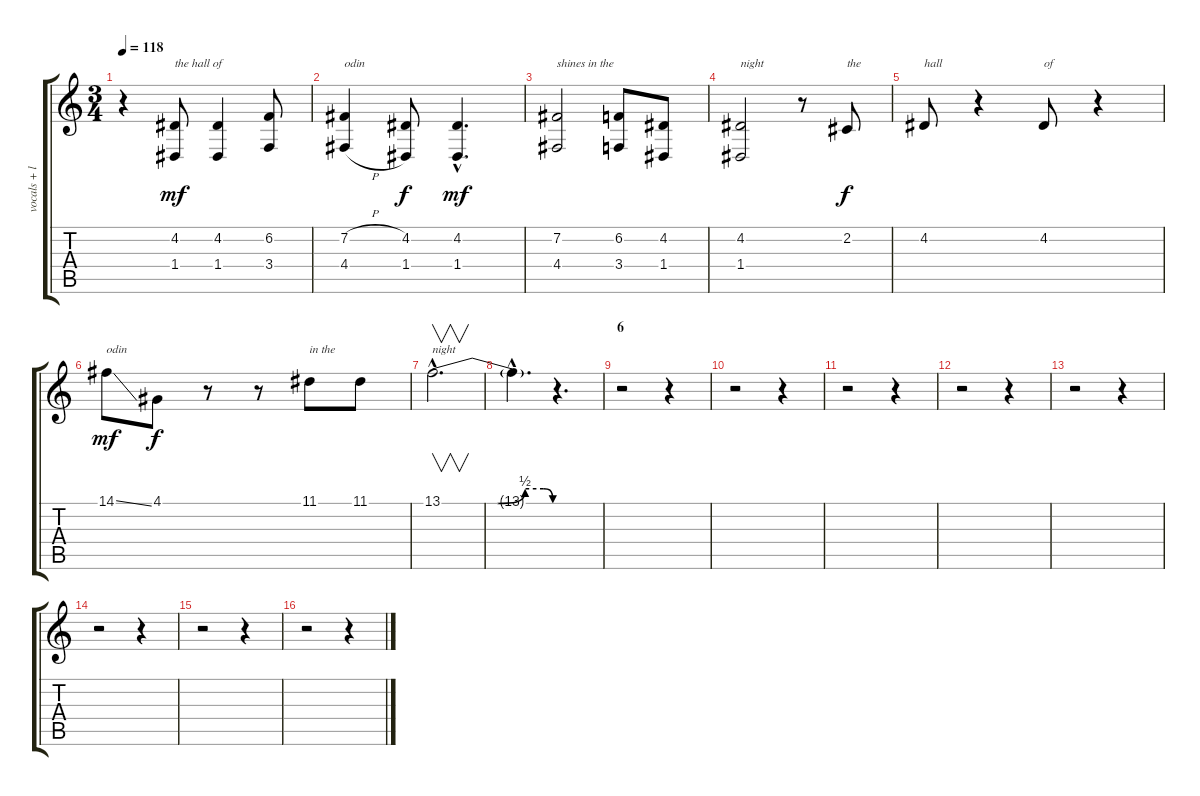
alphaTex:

\track ("vocals + lyrics" "vocals + l") {instrument frenchhorn}
\staff {score tabs}
\tuning (E4 B3 G3 D3 A2 E2) {hide}
\ts (3 4)
\section ("" "")
\tempo 118
\clef g2
\ks c
r.4{dy mf} (4.2 1.4).8{txt "the hall of"} (4.2 1.4).4 (6.2 3.4).8 |
(7.2{h} 4.4{h}).4{txt "odin"} (4.2 1.4).8{dy f} (4.2{hac} 1.4{hac}).4{d dy mf} |
(7.2 4.4).2{txt "shines in the"} (6.2 3.4).8 (4.2 1.4).8 |
(4.2 1.4).2{txt "night"} r.8 2.2.8{txt "the" dy f} |
4.2.8{txt "hall"} r.4 4.2.8{txt "of"} r.4 |
14.1{ss}.8{txt "odin" dy mf} 4.1.8{dy f} r.8 r.8 11.1.8{txt "in the"} 11.1.8 |
13.1{be (custom 0 0 30 0 45 2 55 2 60 0) hac}.2{v d txt "night"} |
13.1{hac t}.4{d} r.4{d} |
\section ("" "6")
r.2 r.4 |
r.2 r.4 |
r.2 r.4 |
r.2 r.4 |
r.2 r.4 |
r.2 r.4 |
r.2 r.4 |
r.2 r.4
